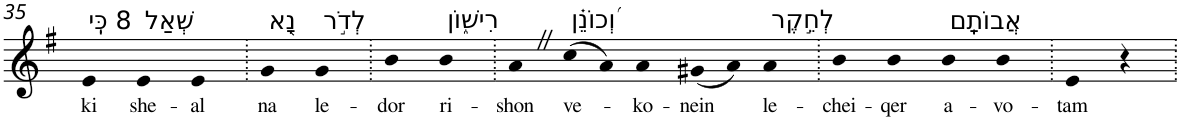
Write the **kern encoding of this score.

**kern	**text
*part1	*part1
*staff1	*staff1
*I"Piano	*
*I'Pno	*
!!LO:PB:g=z
*clefG2	*
*k[f#]	*
*G:	*
=35	=35
!LO:TX:a:t=8 כִּֽי	!
!	!LO:LY:b
4e	ki
!LO:TX:a:t=שְׁאַל	!
!	!LO:LY:b
4e	she-
!	!LO:LY:b
4e	-al
=36.	=36.
!LO:TX:a:t=נָ֭א	!
!	!LO:LY:b
4g	na
!LO:TX:a:t=לְדֹ֣ר	!
!	!LO:LY:b
4g	le-
=37.	=37.
!	!LO:LY:b
4b	-dor
!LO:TX:a:t=רִישׁ֑וֹן	!
!	!LO:LY:b
4b	ri-
=38.	=38.
!	!LO:LY:b
4aZ	-shon
!LO:TX:a:t=וְ֝כוֹנֵ֗ן	!
!	!LO:LY:b
(8cc	ve-
8a)	.
!	!LO:LY:b
4a	-ko-
!	!LO:LY:b
(8g#X	-nein
8a)	.
!LO:TX:a:t=לְחֵ֣קֶר	!
!	!LO:LY:b
4a	le-
=39.	=39.
!	!LO:LY:b
4b	-chei-
!	!LO:LY:b
4b	-qer
!LO:TX:a:t=אֲבוֹתָֽם	!
!	!LO:LY:b
4b	a-
!	!LO:LY:b
4b	-vo-
=40.	=40.
!	!LO:LY:b
4e	-tam
4r	.
=.	=.
*-	*-
